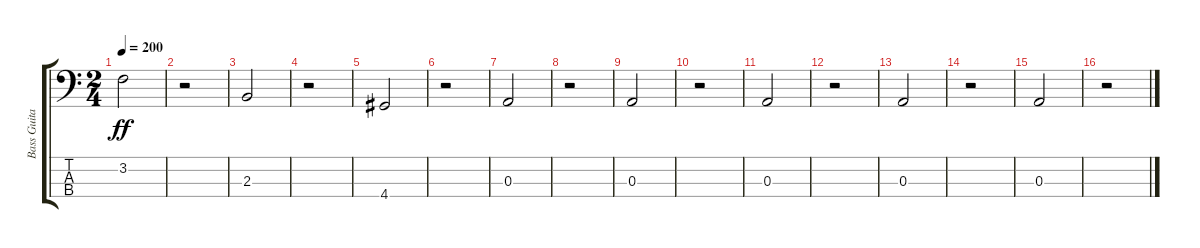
\track ("Bass Guitar" "Bass Guita") {instrument electricbassfinger}
\staff {score tabs}
\tuning (G2 D2 A1 E1) {hide}
\ts (2 4)
\tempo 200
\clef f4
\ks c
3.2.2{dy ff} |
r.2{volume 4} |
2.3.2 |
r.2 |
4.4.2 |
r.2 |
0.3.2 |
r.2 |
0.3.2 |
r.2 |
0.3.2{volume 1} |
r.2 |
0.3.2 |
r.2 |
0.3.2 |
r.2
